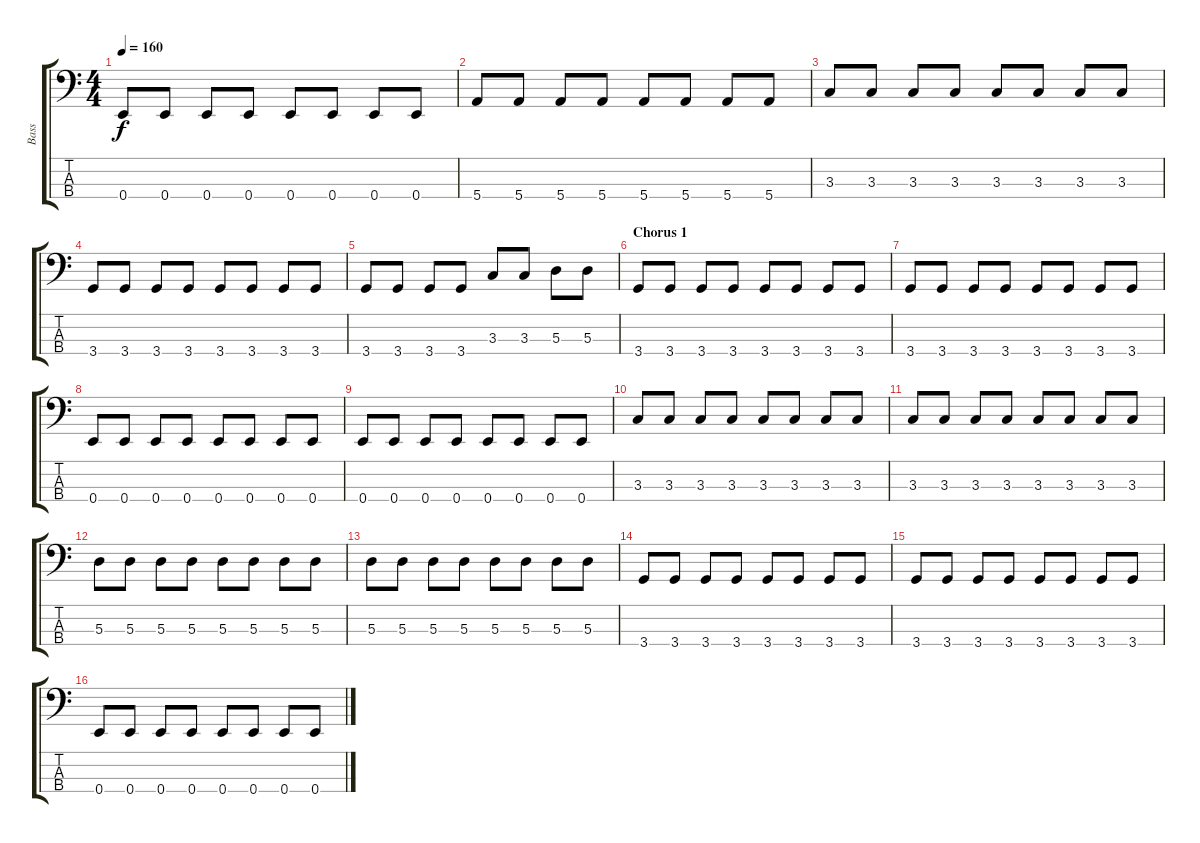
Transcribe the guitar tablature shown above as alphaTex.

\track ("Bass" "Bass") {instrument electricbasspick}
\staff {score tabs}
\tuning (G2 D2 A1 E1) {hide}
\ts (4 4)
\tempo 160
\clef f4
\ks c
0.4.8{dy f} 0.4.8 0.4.8 0.4.8 0.4.8 0.4.8 0.4.8 0.4.8 |
5.4.8 5.4.8 5.4.8 5.4.8 5.4.8 5.4.8 5.4.8 5.4.8 |
3.3.8 3.3.8 3.3.8 3.3.8 3.3.8 3.3.8 3.3.8 3.3.8 |
3.4.8 3.4.8 3.4.8 3.4.8 3.4.8 3.4.8 3.4.8 3.4.8 |
3.4.8 3.4.8 3.4.8 3.4.8 3.3.8 3.3.8 5.3.8 5.3.8 |
\section ("" "Chorus 1")
3.4.8 3.4.8 3.4.8 3.4.8 3.4.8 3.4.8 3.4.8 3.4.8 |
3.4.8 3.4.8 3.4.8 3.4.8 3.4.8 3.4.8 3.4.8 3.4.8 |
0.4.8 0.4.8 0.4.8 0.4.8 0.4.8 0.4.8 0.4.8 0.4.8 |
0.4.8 0.4.8 0.4.8 0.4.8 0.4.8 0.4.8 0.4.8 0.4.8 |
3.3.8 3.3.8 3.3.8 3.3.8 3.3.8 3.3.8 3.3.8 3.3.8 |
3.3.8 3.3.8 3.3.8 3.3.8 3.3.8 3.3.8 3.3.8 3.3.8 |
5.3.8 5.3.8 5.3.8 5.3.8 5.3.8 5.3.8 5.3.8 5.3.8 |
5.3.8 5.3.8 5.3.8 5.3.8 5.3.8 5.3.8 5.3.8 5.3.8 |
3.4.8 3.4.8 3.4.8 3.4.8 3.4.8 3.4.8 3.4.8 3.4.8 |
3.4.8 3.4.8 3.4.8 3.4.8 3.4.8 3.4.8 3.4.8 3.4.8 |
0.4.8 0.4.8 0.4.8 0.4.8 0.4.8 0.4.8 0.4.8 0.4.8
